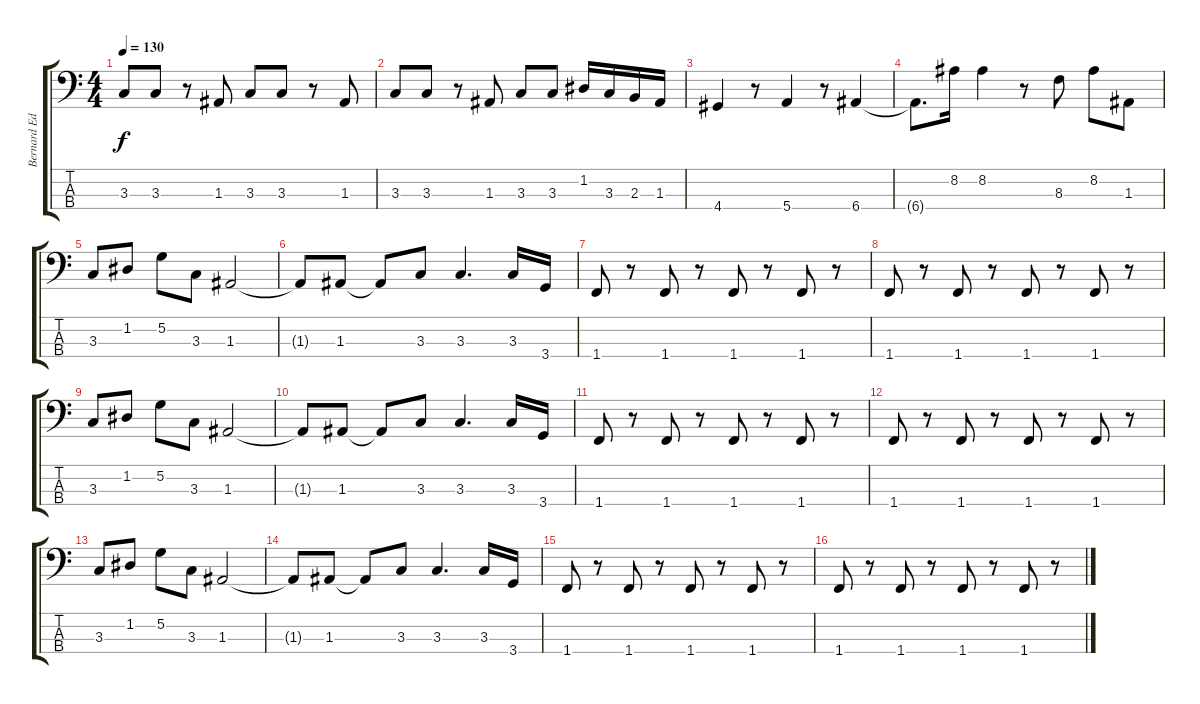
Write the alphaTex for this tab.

\track ("Bernard Edwards" "Bernard Ed") {instrument slapbass1}
\staff {score tabs}
\tuning (G2 D2 A1 E1) {hide}
\ts (4 4)
\tempo 130
\clef f4
\ks c
3.3.8{dy f} 3.3.8 r.8 1.3.8 3.3.8 3.3.8 r.8 1.3.8 |
3.3.8 3.3.8 r.8 1.3.8 3.3.8 3.3.8 1.2.16 3.3.16 2.3.16 1.3.16 |
4.4.4 r.8 5.4.4 r.8 6.4.4 |
6.4{t}.8{d} 8.2.16 8.2.4 r.8 8.3.8 8.2.8 1.3.8 |
3.3.8 1.2.8 5.2.8 3.3.8 1.3.2 |
1.3{t}.8 1.3.8 1.3{t}.8 3.3.8 3.3.4{d} 3.3.16 3.4.16 |
1.4.8 r.8 1.4.8 r.8 1.4.8 r.8 1.4.8 r.8 |
1.4.8 r.8 1.4.8 r.8 1.4.8 r.8 1.4.8 r.8 |
3.3.8 1.2.8 5.2.8 3.3.8 1.3.2 |
1.3{t}.8 1.3.8 1.3{t}.8 3.3.8 3.3.4{d} 3.3.16 3.4.16 |
1.4.8 r.8 1.4.8 r.8 1.4.8 r.8 1.4.8 r.8 |
1.4.8 r.8 1.4.8 r.8 1.4.8 r.8 1.4.8 r.8 |
3.3.8 1.2.8 5.2.8 3.3.8 1.3.2 |
1.3{t}.8 1.3.8 1.3{t}.8 3.3.8 3.3.4{d} 3.3.16 3.4.16 |
1.4.8 r.8 1.4.8 r.8 1.4.8 r.8 1.4.8 r.8 |
1.4.8 r.8 1.4.8 r.8 1.4.8 r.8 1.4.8 r.8
